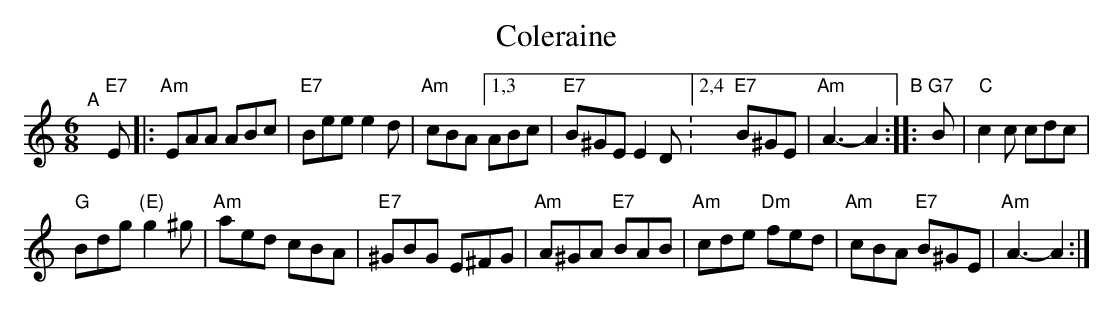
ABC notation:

X:1
T: Coleraine
M: 6/8
L: 1/8
K: Am
"^A"[|] "E7"E |: "Am"EAA ABc | "E7"Bee e2d | "Am"cBA [1,3 ABc | "E7"B^GE E2D :[2,4 "E7"B^GE | "Am"A3- A2 "^B":: "G7"B | "C"c2c cdc |
"G"Bdg "(E)"g2^g | "Am"aed cBA | "E7"^GBG E^FG | "Am"A^GA "E7"BAB | "Am"cde "Dm"fed | "Am"cBA "E7"B^GE | "Am"A3- A2 :|
